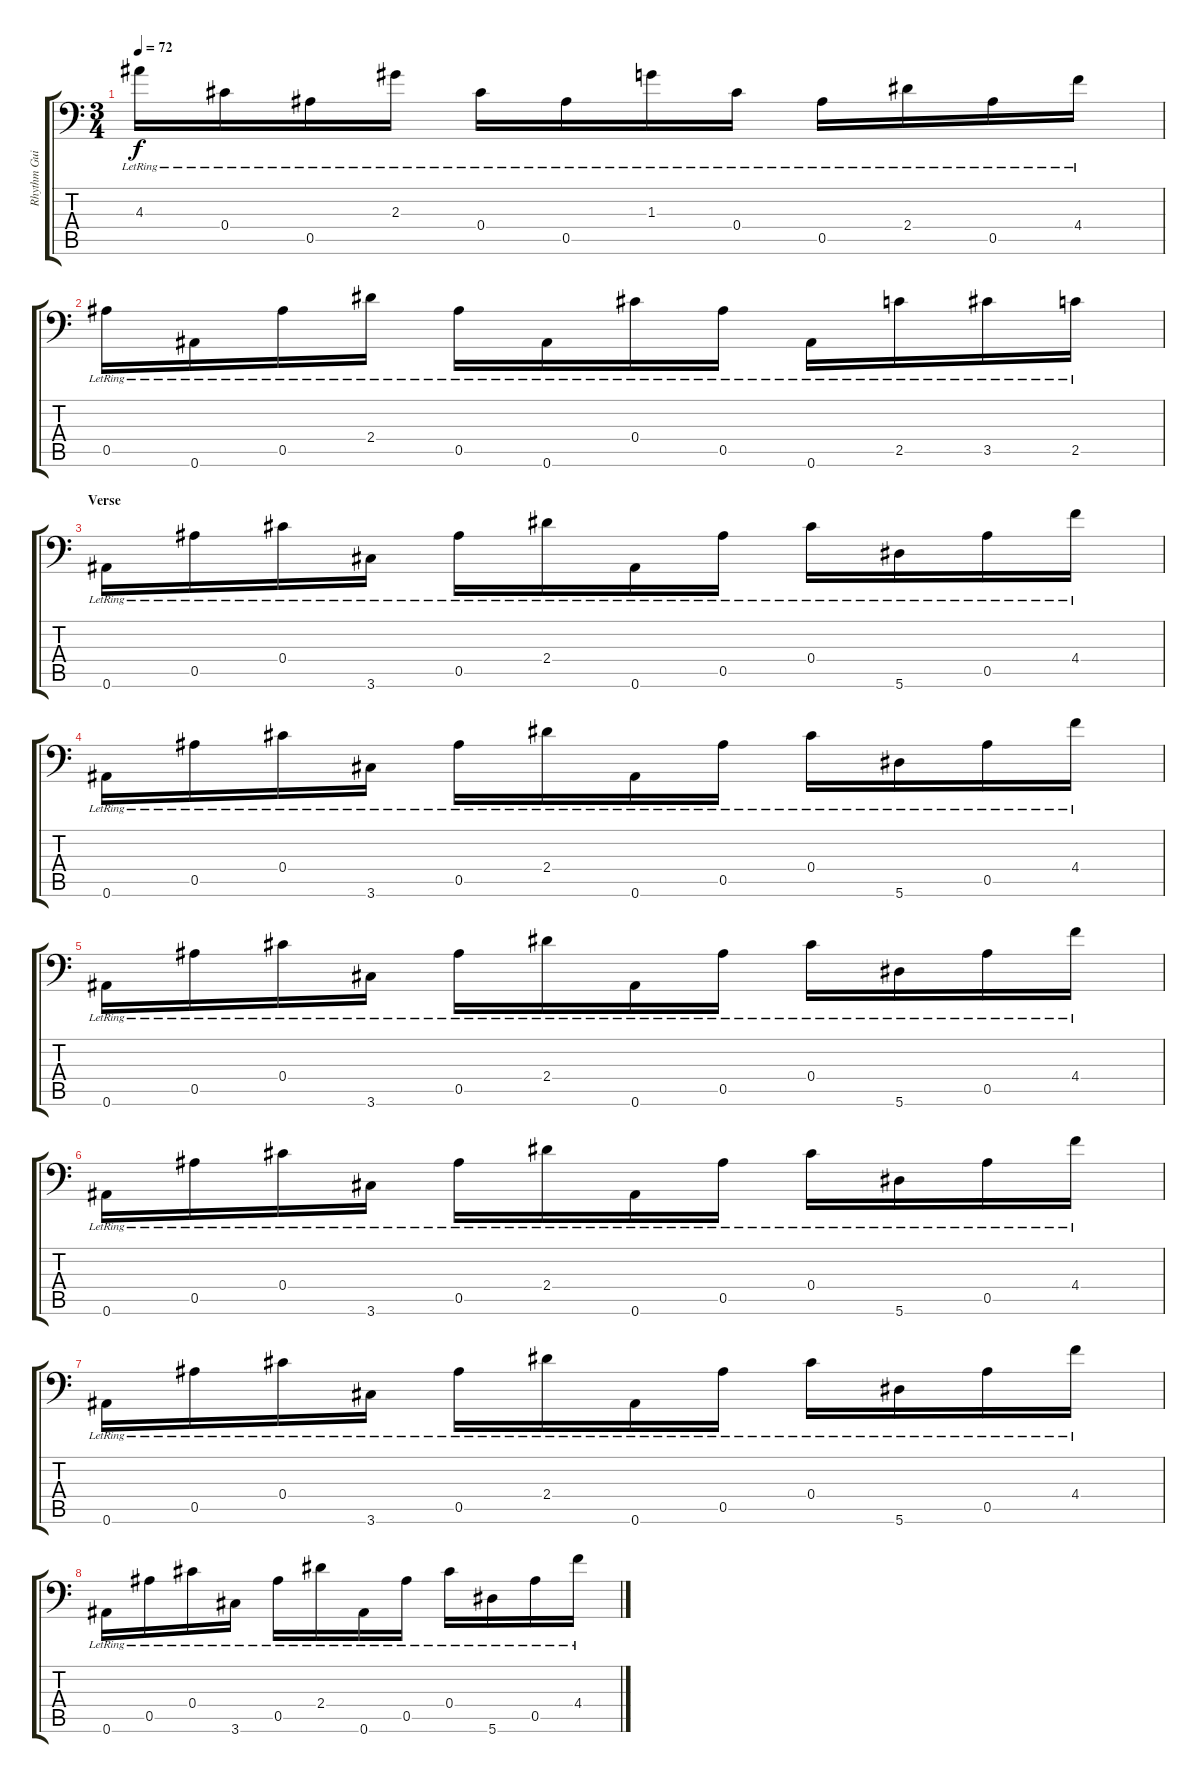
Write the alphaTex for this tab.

\track ("Rhythm Guitar 2" "Rhythm Gui") {instrument acousticguitarsteel}
\staff {score tabs}
\tuning (Db4 Bb3 Gb3 Db3 Bb2 Bb1) {hide}
\ts (3 4)
\tempo 72
\clef f4
\ks c
4.3{lr}.16{dy f} 0.4{lr}.16 0.5{lr}.16 2.3{lr}.16 0.4{lr}.16 0.5{lr}.16 1.3{lr}.16 0.4{lr}.16 0.5{lr}.16 2.4{lr}.16 0.5{lr}.16 4.4{lr}.16 |
0.5{lr}.16 0.6{lr}.16 0.5{lr}.16 2.4{lr}.16 0.5{lr}.16 0.6{lr}.16 0.4{lr}.16 0.5{lr}.16 0.6{lr}.16 2.5{lr}.16 3.5{lr}.16 2.5{lr}.16 |
\section ("" "Verse")
0.6{lr}.16 0.5{lr}.16 0.4{lr}.16 3.6{lr}.16 0.5{lr}.16 2.4{lr}.16 0.6{lr}.16 0.5{lr}.16 0.4{lr}.16 5.6{lr}.16 0.5{lr}.16 4.4{lr}.16 |
0.6{lr}.16 0.5{lr}.16 0.4{lr}.16 3.6{lr}.16 0.5{lr}.16 2.4{lr}.16 0.6{lr}.16 0.5{lr}.16 0.4{lr}.16 5.6{lr}.16 0.5{lr}.16 4.4{lr}.16 |
0.6{lr}.16 0.5{lr}.16 0.4{lr}.16 3.6{lr}.16 0.5{lr}.16 2.4{lr}.16 0.6{lr}.16 0.5{lr}.16 0.4{lr}.16 5.6{lr}.16 0.5{lr}.16 4.4{lr}.16 |
0.6{lr}.16 0.5{lr}.16 0.4{lr}.16 3.6{lr}.16 0.5{lr}.16 2.4{lr}.16 0.6{lr}.16 0.5{lr}.16 0.4{lr}.16 5.6{lr}.16 0.5{lr}.16 4.4{lr}.16 |
0.6{lr}.16 0.5{lr}.16 0.4{lr}.16 3.6{lr}.16 0.5{lr}.16 2.4{lr}.16 0.6{lr}.16 0.5{lr}.16 0.4{lr}.16 5.6{lr}.16 0.5{lr}.16 4.4{lr}.16 |
0.6{lr}.16 0.5{lr}.16 0.4{lr}.16 3.6{lr}.16 0.5{lr}.16 2.4{lr}.16 0.6{lr}.16 0.5{lr}.16 0.4{lr}.16 5.6{lr}.16 0.5{lr}.16 4.4{lr}.16
